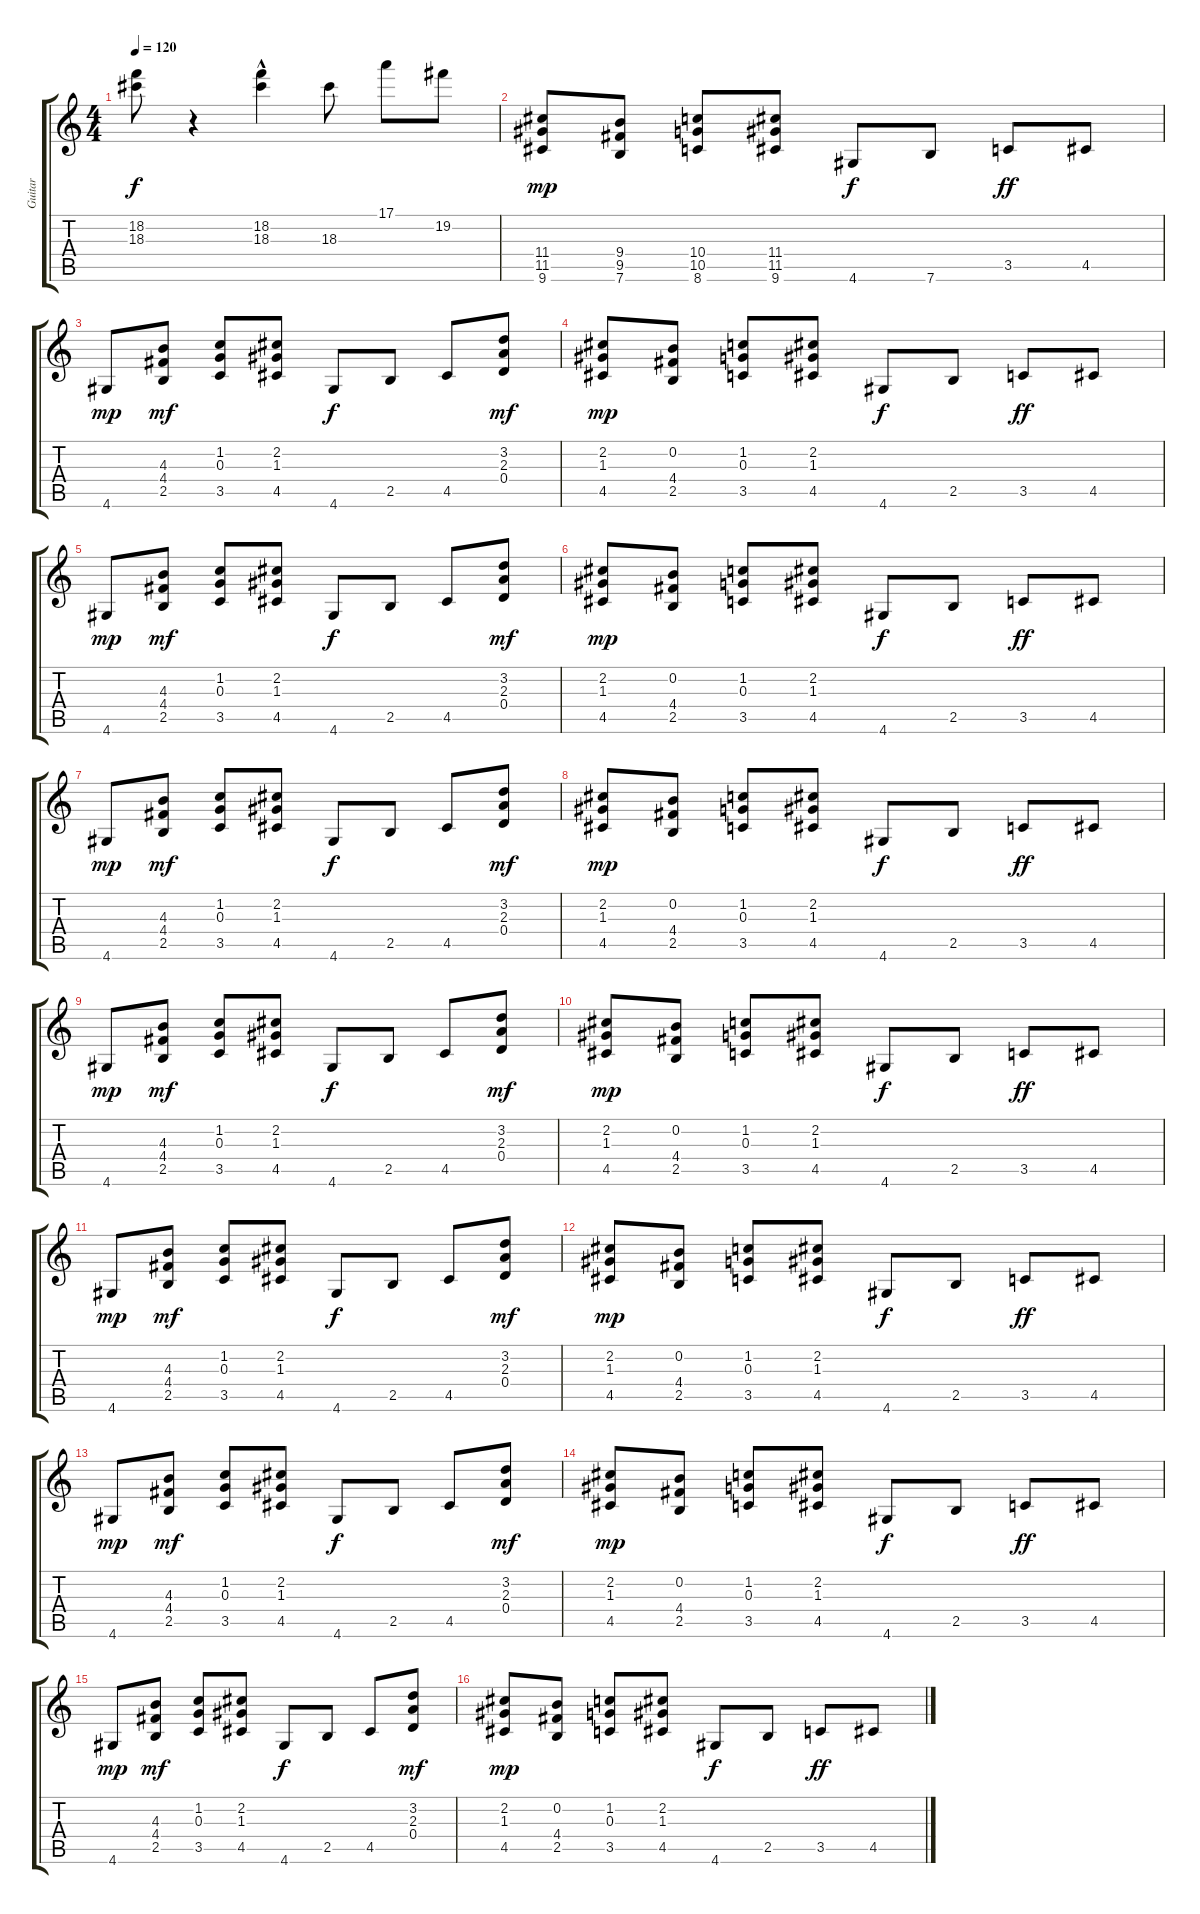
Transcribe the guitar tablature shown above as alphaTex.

\track ("Guitar" "Guitar") {instrument distortionguitar}
\staff {score tabs}
\tuning (E4 B3 G3 D3 A2 E2) {hide}
\ts (4 4)
\tempo 120
\clef g2
\ks c
(18.2 18.3).8{dy f} r.4 (18.2{hac} 18.3).4 18.3.8 17.1.8 19.2.8 |
(11.4 11.5 9.6).8{dy mp} (9.4 9.5 7.6).8 (10.4 10.5 8.6).8 (11.4 11.5 9.6).8 4.6.8{dy f} 7.6.8 3.5.8{dy ff} 4.5.8 |
4.6.8{dy mp} (4.3 4.4 2.5).8{dy mf} (1.2 0.3 3.5).8 (2.2 1.3 4.5).8 4.6.8{dy f} 2.5.8 4.5.8 (3.2 2.3 0.4).8{dy mf} |
(2.2 1.3 4.5).8{dy mp} (0.2 4.4 2.5).8 (1.2 0.3 3.5).8 (2.2 1.3 4.5).8 4.6.8{dy f} 2.5.8 3.5.8{dy ff} 4.5.8 |
4.6.8{dy mp} (4.3 4.4 2.5).8{dy mf} (1.2 0.3 3.5).8 (2.2 1.3 4.5).8 4.6.8{dy f} 2.5.8 4.5.8 (3.2 2.3 0.4).8{dy mf} |
(2.2 1.3 4.5).8{dy mp} (0.2 4.4 2.5).8 (1.2 0.3 3.5).8 (2.2 1.3 4.5).8 4.6.8{dy f} 2.5.8 3.5.8{dy ff} 4.5.8 |
4.6.8{dy mp} (4.3 4.4 2.5).8{dy mf} (1.2 0.3 3.5).8 (2.2 1.3 4.5).8 4.6.8{dy f} 2.5.8 4.5.8 (3.2 2.3 0.4).8{dy mf} |
(2.2 1.3 4.5).8{dy mp} (0.2 4.4 2.5).8 (1.2 0.3 3.5).8 (2.2 1.3 4.5).8 4.6.8{dy f} 2.5.8 3.5.8{dy ff} 4.5.8 |
4.6.8{dy mp} (4.3 4.4 2.5).8{dy mf} (1.2 0.3 3.5).8 (2.2 1.3 4.5).8 4.6.8{dy f} 2.5.8 4.5.8 (3.2 2.3 0.4).8{dy mf} |
(2.2 1.3 4.5).8{dy mp} (0.2 4.4 2.5).8 (1.2 0.3 3.5).8 (2.2 1.3 4.5).8 4.6.8{dy f} 2.5.8 3.5.8{dy ff} 4.5.8 |
4.6.8{dy mp} (4.3 4.4 2.5).8{dy mf} (1.2 0.3 3.5).8 (2.2 1.3 4.5).8 4.6.8{dy f} 2.5.8 4.5.8 (3.2 2.3 0.4).8{dy mf} |
(2.2 1.3 4.5).8{dy mp} (0.2 4.4 2.5).8 (1.2 0.3 3.5).8 (2.2 1.3 4.5).8 4.6.8{dy f} 2.5.8 3.5.8{dy ff} 4.5.8 |
4.6.8{dy mp} (4.3 4.4 2.5).8{dy mf} (1.2 0.3 3.5).8 (2.2 1.3 4.5).8 4.6.8{dy f} 2.5.8 4.5.8 (3.2 2.3 0.4).8{dy mf} |
(2.2 1.3 4.5).8{dy mp} (0.2 4.4 2.5).8 (1.2 0.3 3.5).8 (2.2 1.3 4.5).8 4.6.8{dy f} 2.5.8 3.5.8{dy ff} 4.5.8 |
4.6.8{dy mp} (4.3 4.4 2.5).8{dy mf} (1.2 0.3 3.5).8 (2.2 1.3 4.5).8 4.6.8{dy f} 2.5.8 4.5.8 (3.2 2.3 0.4).8{dy mf} |
(2.2 1.3 4.5).8{dy mp} (0.2 4.4 2.5).8 (1.2 0.3 3.5).8 (2.2 1.3 4.5).8 4.6.8{dy f} 2.5.8 3.5.8{dy ff} 4.5.8
